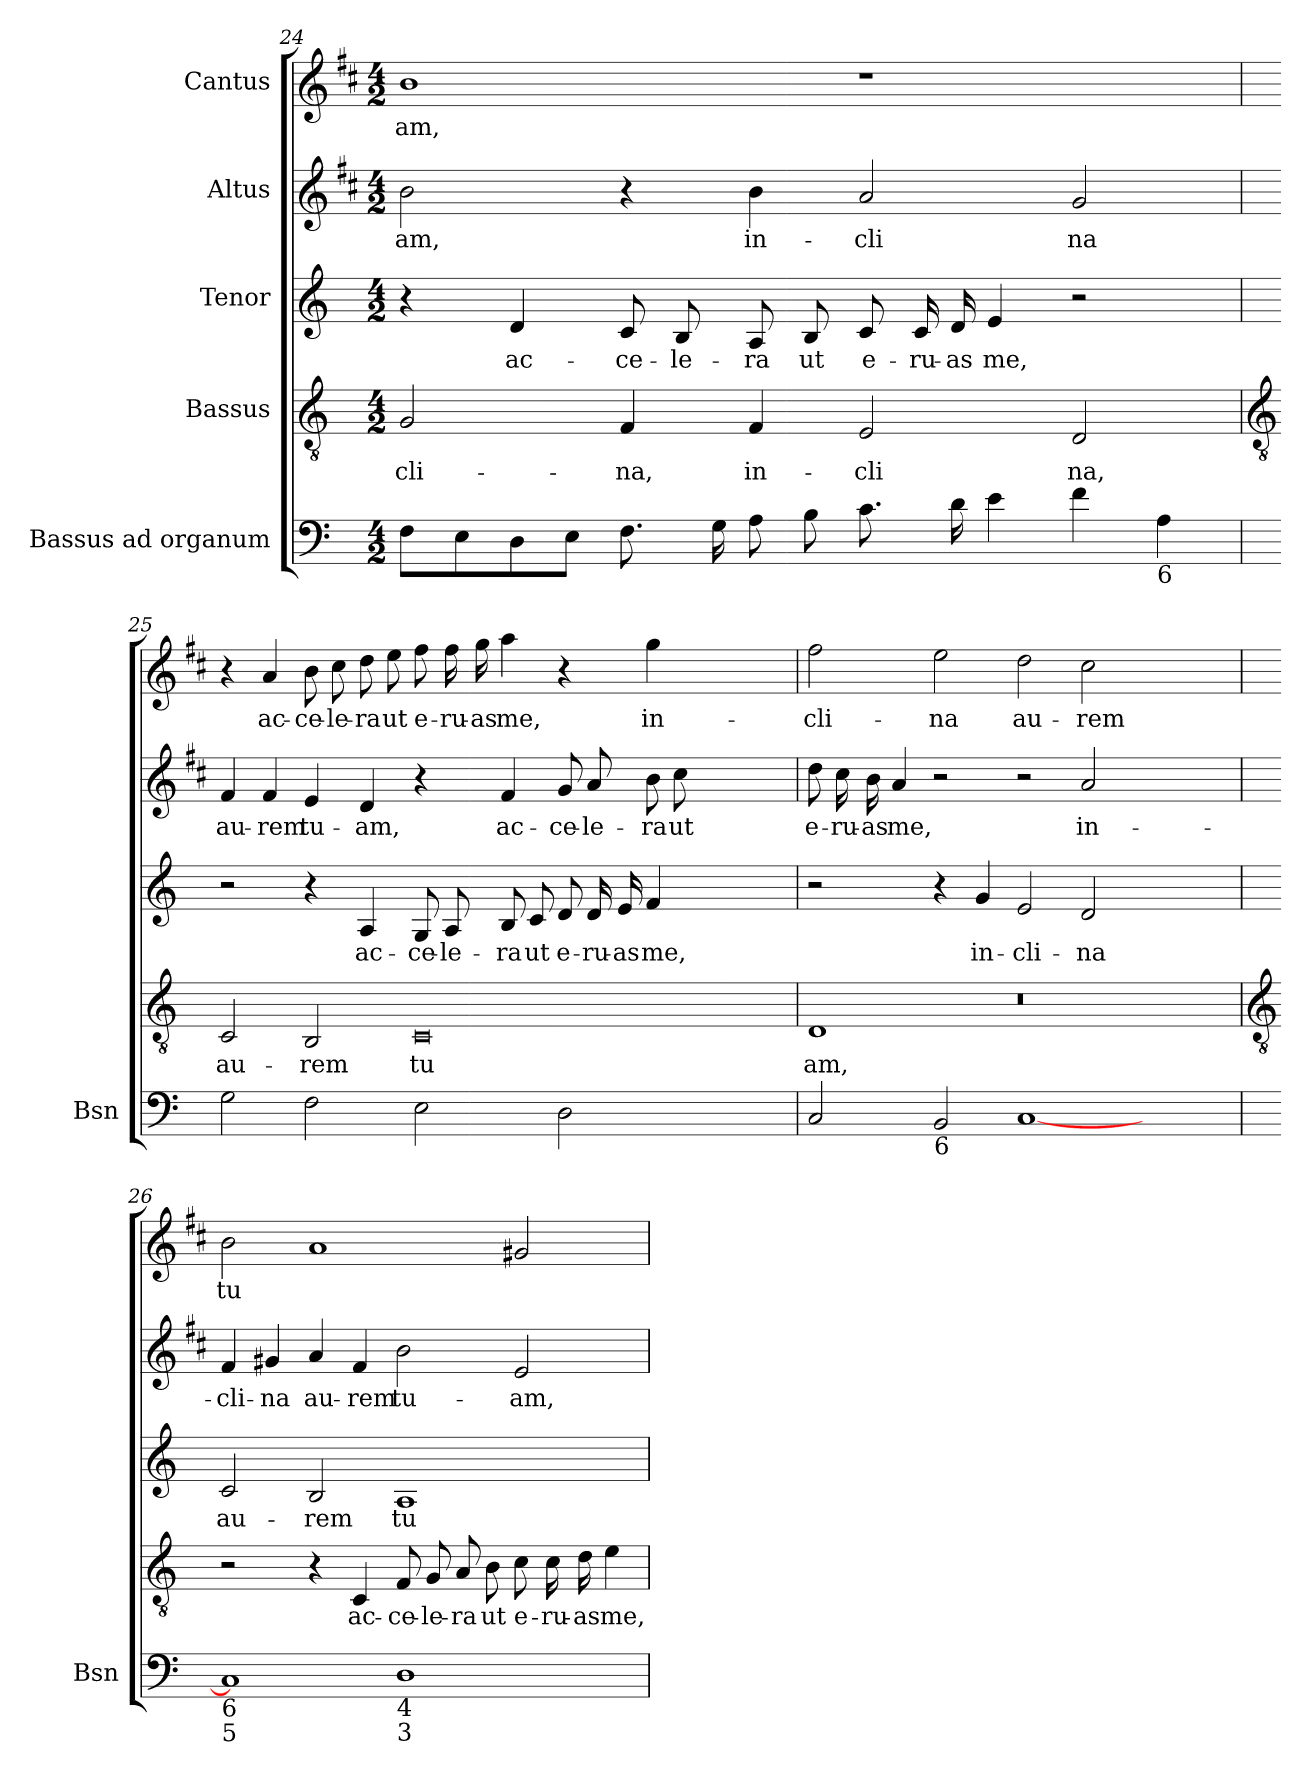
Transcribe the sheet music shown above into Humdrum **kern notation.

**kern	**kern	**text	**kern	**text	**kern	**text	**kern	**text
*part5	*part4	*part4	*part3	*part3	*part2	*part2	*part1	*part1
*staff5	*staff4	*staff4	*staff3	*staff3	*staff2	*staff2	*staff1	*staff1
*I"Bassus ad organum	*I"Bassus	*	*I"Tenor	*	*I"Altus	*	*I"Cantus	*
*I'Bsn	*	*	*	*	*	*	*	*
!!LO:LB:g=z
*clefF4	*clefGv2	*	*clefG2	*	*clefG2	*	*clefG2	*
*	*	*	*	*	*ITrd1c2	*	*ITrd1c2	*
*k[]	*k[]	*	*k[]	*	*k[]	*	*k[]	*
*C:	*C:	*	*C:	*	*C:	*	*C:	*
*M4/2	*M4/2	*	*M4/2	*	*M4/2	*	*M4/2	*
=24	=24	=24	=24	=24	=24	=24	=24	=24
!	!	!LO:LY:b	!	!	!	!LO:LY:b	!	!LO:LY:b
8FL	2G	-cli-	4r	.	2a	am,	1a	am,
8E	.	.	.	.	.	.	.	.
!	!	!	!	!LO:LY:b	!	!	!	!
8D	.	.	4d	ac-	.	.	.	.
8EJ	.	.	.	.	.	.	.	.
!	!	!LO:LY:b	!	!LO:LY:b	!	!	!	!
8.FL	4F	-na,	8c	-ce-	4r	.	.	.
!	!	!	!	!LO:LY:b	!	!	!	!
.	.	.	8B	-le-	.	.	.	.
16GL	.	.	.	.	.	.	.	.
!	!	!LO:LY:b	!	!LO:LY:b	!	!LO:LY:b	!	!
8A	4F	in-	8A	-ra	4a	in-	.	.
!	!	!	!	!LO:LY:b	!	!	!	!
8BJ	.	.	8B	ut	.	.	.	.
!	!	!LO:LY:b	!	!LO:LY:b	!	!LO:LY:b	!	!
8.cL	2E	-cli	8c	e-	2g	-cli	1r	.
!	!	!	!	!LO:LY:b	!	!	!	!
.	.	.	16c	-ru-	.	.	.	.
!	!	!	!	!LO:LY:b	!	!	!	!
16dJ	.	.	16d	-as	.	.	.	.
!	!	!	!	!LO:LY:b	!	!	!	!
4e	.	.	4e	me,	.	.	.	.
!	!	!LO:LY:b	!	!	!	!LO:LY:b	!	!
4f	2D	na,	2r	.	2f	na	.	.
!LO:TX:b:t=6	!	!	!	!	!	!	!	!
4A	.	.	.	.	.	.	.	.
!!LO:LB:g=z
=25	=25	=25	=25	=25	=25	=25	=25	=25
*	*clefGv2	*	*	*	*	*	*	*
!	!	!LO:LY:b	!	!	!	!LO:LY:b	!	!
2G	2C	au-	2r	.	4e	au-	4r	.
!	!	!	!	!	!	!LO:LY:b	!	!LO:LY:b
.	.	.	.	.	4e	-rem	4g	ac-
!	!	!LO:LY:b	!	!	!	!LO:LY:b	!	!LO:LY:b
2F	2BB	-rem	4r	.	4d	tu-	8a	-ce-
!	!	!	!	!	!	!	!	!LO:LY:b
.	.	.	.	.	.	.	8b	-le-
!	!	!	!	!LO:LY:b	!	!LO:LY:b	!	!LO:LY:b
.	.	.	4A	ac-	4c	-am,	8cc	-ra
!	!	!	!	!	!	!	!	!LO:LY:b
.	.	.	.	.	.	.	8dd	ut
!	!	!LO:LY:b	!	!LO:LY:b	!	!	!	!LO:LY:b
2E	0C	tu	8G	-ce-	4r	.	8ee	e-
!	!	!	!	!LO:LY:b	!	!	!	!LO:LY:b
.	.	.	8A	-le-	.	.	16ee	-ru-
!	!	!	!	!	!	!	!	!LO:LY:b
.	.	.	.	.	.	.	16ff	-as
!	!	!	!	!LO:LY:b	!	!LO:LY:b	!	!LO:LY:b
.	.	.	8B	-ra	4e	ac-	4gg	me,
!	!	!	!	!LO:LY:b	!	!	!	!
.	.	.	8c	ut	.	.	.	.
!	!	!	!	!LO:LY:b	!	!LO:LY:b	!	!
2D	.	.	8d	e-	8f	-ce-	4r	.
!	!	!	!	!LO:LY:b	!	!LO:LY:b	!	!
.	.	.	16d	-ru-	8g	-le-	.	.
!	!	!	!	!LO:LY:b	!	!	!	!
.	.	.	16e	-as	.	.	.	.
!	!	!	!	!LO:LY:b	!	!LO:LY:b	!	!LO:LY:b
.	.	.	4f	me,	8a	-ra	4ff	in-
!	!	!	!	!	!	!LO:LY:b	!	!
.	.	.	.	.	8b	ut	.	.
1ryy	.	.	1ryy	.	1ryy	.	1ryy	.
!!LO:LB:g=z
=26	=26	=26	=26	=26	=26	=26	=26	=26
!	!	!LO:LY:b	!	!	!	!LO:LY:b	!	!LO:LY:b
2C	1D	am,	2r	.	8cc	e-	2ee	-cli-
!	!	!	!	!	!	!LO:LY:b	!	!
.	.	.	.	.	16b	-ru-	.	.
!	!	!	!	!	!	!LO:LY:b	!	!
.	.	.	.	.	16a	-as	.	.
!	!	!	!	!	!	!LO:LY:b	!	!
.	.	.	.	.	4g	me,	.	.
!LO:TX:b:t=6	!	!	!	!	!	!	!	!
!	!	!	!	!	!	!	!	!LO:LY:b
2BB	.	.	4r	.	2r	.	2dd	-na
!	!	!	!	!LO:LY:b	!	!	!	!
.	.	.	4g	in-	.	.	.	.
!	!	!	!	!LO:LY:b	!	!	!	!LO:LY:b
[1C	0r	.	2e	-cli-	2r	.	2cc	au-
!	!	!	!	!LO:LY:b	!	!LO:LY:b	!	!LO:LY:b
.	.	.	2d	-na	2g	in-	2b	-rem
1ryy	.	.	1ryy	.	1ryy	.	1ryy	.
!!LO:LB:g=z
=26A	=26A	=26A	=26A	=26A	=26A	=26A	=26A	=26A
*	*clefGv2	*	*	*	*	*	*	*
!LO:TX:b:t=6	!	!	!	!	!	!	!	!
!LO:TX:b:t=5	!	!	!	!	!	!	!	!
!	!	!	!	!LO:LY:b	!	!LO:LY:b	!	!LO:LY:b
1C]	2r	.	2c	au-	4e	-cli-	2a	tu
!	!	!	!	!	!	!LO:LY:b	!	!
.	.	.	.	.	4f#X	-na	.	.
!	!	!	!	!LO:LY:b	!	!LO:LY:b	!	!
.	4r	.	2B	-rem	4g	au-	1g	.
!	!	!LO:LY:b	!	!	!	!LO:LY:b	!	!
.	4C	ac-	.	.	4e	-rem	.	.
!LO:TX:b:t=4	!	!	!	!	!	!	!	!
!LO:TX:b:t=3	!	!	!	!	!	!	!	!
!	!	!LO:LY:b	!	!LO:LY:b	!	!LO:LY:b	!	!
1D	8F	-ce-	1A	tu	2a	tu-	.	.
!	!	!LO:LY:b	!	!	!	!	!	!
.	8G	-le-	.	.	.	.	.	.
!	!	!LO:LY:b	!	!	!	!	!	!
.	8A	-ra	.	.	.	.	.	.
!	!	!LO:LY:b	!	!	!	!	!	!
.	8B	ut	.	.	.	.	.	.
!	!	!LO:LY:b	!	!	!	!LO:LY:b	!	!
.	8c	e-	.	.	2d	-am,	2f#X	.
!	!	!LO:LY:b	!	!	!	!	!	!
.	16c	-ru-	.	.	.	.	.	.
!	!	!LO:LY:b	!	!	!	!	!	!
.	16d	-as	.	.	.	.	.	.
!	!	!LO:LY:b	!	!	!	!	!	!
.	4e	me,	.	.	.	.	.	.
=	=	=	=	=	=	=	=	=
*-	*-	*-	*-	*-	*-	*-	*-	*-
